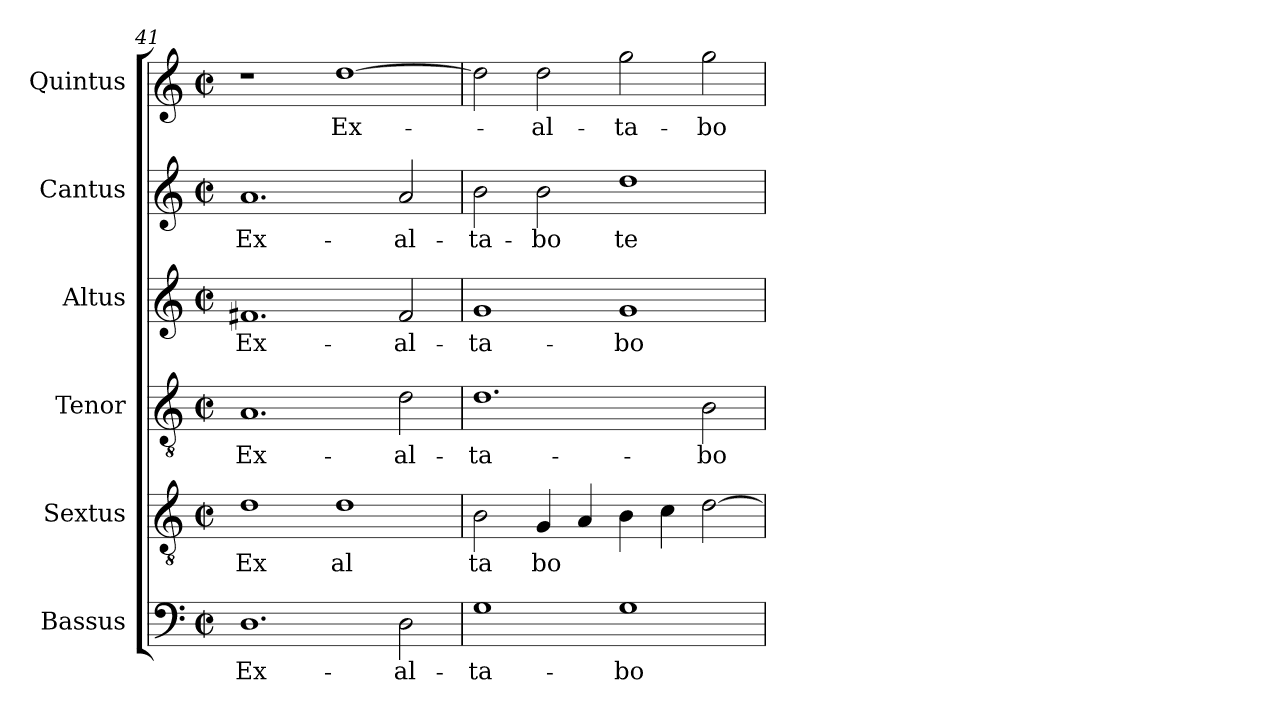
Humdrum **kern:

**kern	**text	**kern	**text	**kern	**text	**kern	**text	**kern	**text	**kern	**text
*part6	*part6	*part5	*part5	*part4	*part4	*part3	*part3	*part2	*part2	*part1	*part1
*staff6	*staff6	*staff5	*staff5	*staff4	*staff4	*staff3	*staff3	*staff2	*staff2	*staff1	*staff1
*I"Bassus	*	*I"Sextus	*	*I"Tenor	*	*I"Altus	*	*I"Cantus	*	*I"Quintus	*
!!LO:PB:g=z
*clefF4	*	*clefGv2	*	*clefGv2	*	*clefG2	*	*clefG2	*	*clefG2	*
*M2/2	*	*M2/2	*	*M2/2	*	*M2/2	*	*M2/2	*	*M2/2	*
*met(c|)	*	*met(c|)	*	*met(c|)	*	*met(c|)	*	*met(c|)	*	*met(c|)	*
=41	=41	=41	=41	=41	=41	=41	=41	=41	=41	=41	=41
!	!LO:LY:b:cj	!	!LO:LY:b:cj	!	!LO:LY:b:cj	!	!LO:LY:b:cj	!	!LO:LY:b:cj	!	!
1.D	Ex-	1d	Ex	1.A	Ex-	1.f#X	Ex-	1.a	Ex-	1r	.
!	!	!	!LO:LY:b:cj	!	!	!	!	!	!	!	!LO:LY:b:cj
.	.	1d	al	.	.	.	.	.	.	[>1dd	Ex-
!	!LO:LY:b:cj	!	!	!	!LO:LY:b:cj	!	!LO:LY:b:cj	!	!LO:LY:b:cj	!	!
2D\	-al-	.	.	2d\	-al-	2f#/	-al-	2a/	-al-	.	.
=42	=42	=42	=42	=42	=42	=42	=42	=42	=42	=42	=42
!	!LO:LY:b:cj	!	!LO:LY:b:cj	!	!LO:LY:b:cj	!	!LO:LY:b:cj	!	!LO:LY:b:cj	!	!
1G	-ta-	2B\	ta	1.d	-ta-	1g	-ta-	2b\	-ta-	2dd\]	.
!	!	!	!LO:LY:b:cj	!	!	!	!	!	!LO:LY:b:cj	!	!LO:LY:b:cj
.	.	4G/	bo	.	.	.	.	2b\	-bo	2dd\	-al-
.	.	4A/	.	.	.	.	.	.	.	.	.
!	!LO:LY:b:cj	!	!	!	!	!	!LO:LY:b:cj	!	!LO:LY:b:cj	!	!LO:LY:b:cj
1G	-bo	4B\	.	.	.	1g	-bo	1dd	te	2gg\	-ta-
.	.	4c\	.	.	.	.	.	.	.	.	.
!	!	!	!	!	!LO:LY:b:cj	!	!	!	!	!	!LO:LY:b:cj
.	.	[>2d\	.	2B\	-bo	.	.	.	.	2gg\	-bo
=	=	=	=	=	=	=	=	=	=	=	=
*-	*-	*-	*-	*-	*-	*-	*-	*-	*-	*-	*-
